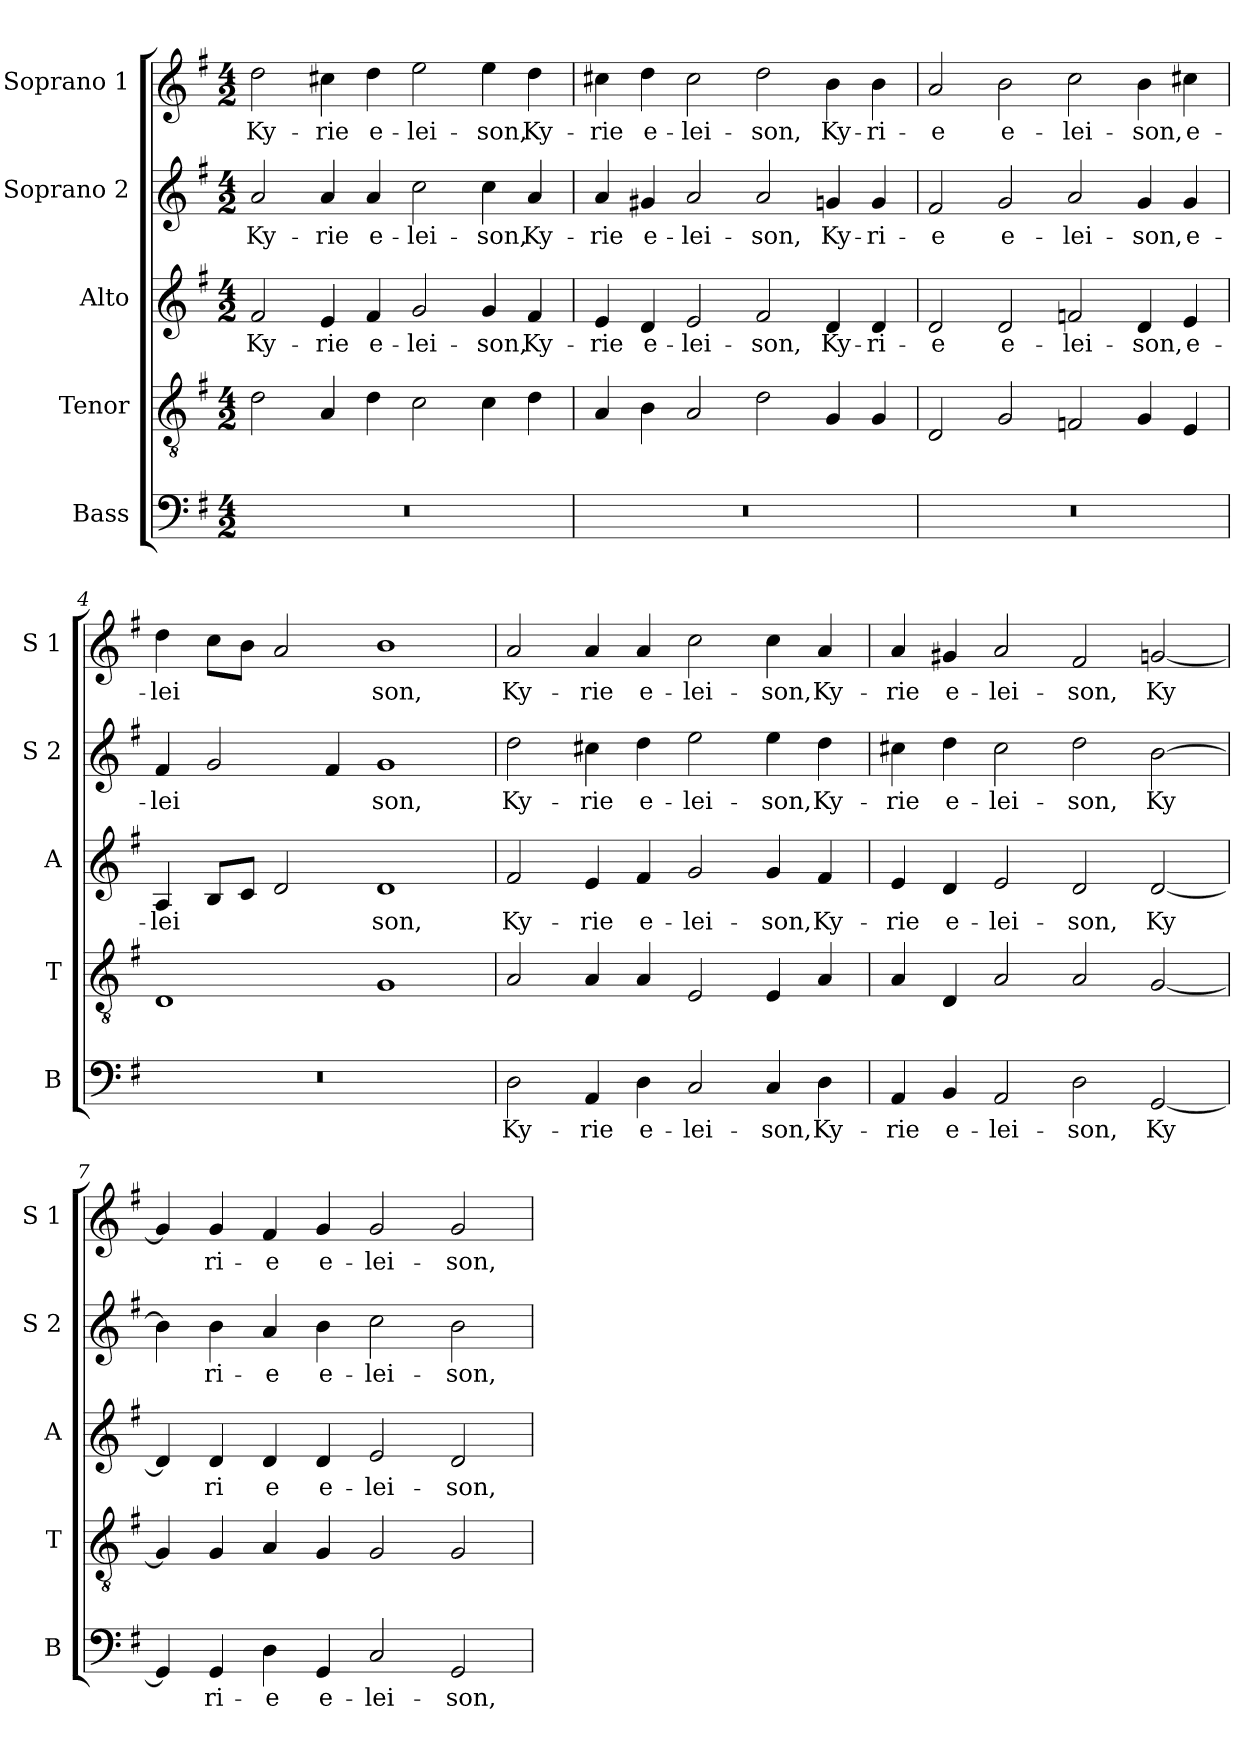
**kern	**text	**kern	**kern	**text	**kern	**text	**kern	**text
*part5	*part5	*part4	*part3	*part3	*part2	*part2	*part1	*part1
*staff5	*staff5	*staff4	*staff3	*staff3	*staff2	*staff2	*staff1	*staff1
*I"Bass	*	*I"Tenor	*I"Alto	*	*I"Soprano 2	*	*I"Soprano 1	*
*I'B	*	*I'T	*I'A	*	*I'S 2	*	*I'S 1	*
!!LO:PB:g=z
*stria5	*	*stria5	*stria5	*	*stria5	*	*stria5	*
*clefF4	*	*clefGv2	*clefG2	*	*clefG2	*	*clefG2	*
*k[f#]	*	*k[f#]	*k[f#]	*	*k[f#]	*	*k[f#]	*
*G:	*	*G:	*G:	*	*G:	*	*G:	*
*M4/2	*	*M4/2	*M4/2	*	*M4/2	*	*M4/2	*
=1	=1	=1	=1	=1	=1	=1	=1	=1
!	!	!	!	!LO:LY:b:cj	!	!LO:LY:a:cj	!	!LO:LY:b:cj
0r	.	2d\	2f#/	Ky-	2a/	Ky-	2dd\	Ky-
!	!	!	!	!LO:LY:b:cj	!	!LO:LY:a:cj	!	!LO:LY:b:cj
.	.	4A/	4e/	-rie	4a/	-rie	4cc#X\	-rie
!	!	!	!	!LO:LY:b:cj	!	!LO:LY:a:cj	!	!LO:LY:b:cj
.	.	4d\	4f#/	e-	4a/	e-	4dd\	e-
!	!	!	!	!LO:LY:b:cj	!	!LO:LY:a:cj	!	!LO:LY:b:cj
.	.	2c\	2g/	-lei-	2cc\	-lei-	2ee\	-lei-
!	!	!	!	!LO:LY:b:cj	!	!LO:LY:a:cj	!	!LO:LY:b:cj
.	.	4c\	4g/	-son,	4cc\	-son,	4ee\	-son,
!	!	!	!	!LO:LY:b:cj	!	!LO:LY:a:cj	!	!LO:LY:b:cj
.	.	4d\	4f#/	Ky-	4a/	Ky-	4dd\	Ky-
=2	=2	=2	=2	=2	=2	=2	=2	=2
!	!	!	!	!LO:LY:b:cj	!	!LO:LY:a:cj	!	!LO:LY:b:cj
0r	.	4A/	4e/	-rie	4a/	-rie	4cc#X\	-rie
!	!	!	!	!LO:LY:b:cj	!	!LO:LY:a:cj	!	!LO:LY:b:cj
.	.	4B\	4d/	e-	4g#X/	e-	4dd\	e-
!	!	!	!	!LO:LY:b:cj	!	!LO:LY:a:cj	!	!LO:LY:b:cj
.	.	2A/	2e/	-lei-	2a/	-lei-	2cc#\	-lei-
!	!	!	!	!LO:LY:b:cj	!	!LO:LY:a:cj	!	!LO:LY:b:cj
.	.	2d\	2f#/	-son,	2a/	-son,	2dd\	-son,
!	!	!	!	!LO:LY:b:cj	!	!LO:LY:a:cj	!	!LO:LY:b:cj
.	.	4G/	4d/	Ky-	4gn/	Ky-	4b\	Ky-
!	!	!	!	!LO:LY:b:cj	!	!LO:LY:a:cj	!	!LO:LY:b:cj
.	.	4G/	4d/	-ri-	4g/	-ri-	4b\	-ri-
=3	=3	=3	=3	=3	=3	=3	=3	=3
!	!	!	!	!LO:LY:b:cj	!	!LO:LY:a:cj	!	!LO:LY:b:cj
0r	.	2D/	2d/	-e	2f#/	-e	2a/	-e
!	!	!	!	!LO:LY:b:cj	!	!LO:LY:a:cj	!	!LO:LY:b:cj
.	.	2G/	2d/	e-	2g/	e-	2b\	e-
!	!	!	!	!LO:LY:b:cj	!	!LO:LY:a:cj	!	!LO:LY:b:cj
.	.	2Fn/	2fn/	-lei-	2a/	-lei-	2cc\	-lei-
!	!	!	!	!LO:LY:b:cj	!	!LO:LY:a:cj	!	!LO:LY:b:cj
.	.	4G/	4d/	-son,	4g/	-son,	4b\	-son,
!	!	!	!	!LO:LY:b:cj	!	!LO:LY:a:cj	!	!LO:LY:b:cj
.	.	4E/	4e/	e-	4g/	e-	4cc#X\	e-
!!LO:LB:g=z
=4	=4	=4	=4	=4	=4	=4	=4	=4
!	!	!	!	!LO:LY:b:cj	!	!LO:LY:a:cj	!	!LO:LY:b:cj
0r	.	1D	4A/	-lei-	4f#/	-lei-	4dd\	-lei-
!	!	!	!	!LO:LY:b:cj	!	!LO:LY:a:cj	!	!LO:LY:b:cj
.	.	.	8B/L	--	2g/	--	8cc\L	--
!	!	!	!	!LO:LY:b:cj	!	!	!	!LO:LY:b:cj
.	.	.	8c/J	--	.	.	8b\J	--
!	!	!	!	!LO:LY:b:cj	!	!	!	!LO:LY:b:cj
.	.	.	2d/	--	.	.	2a/	--
!	!	!	!	!	!	!LO:LY:a:cj	!	!
.	.	.	.	.	4f#/	--	.	.
!	!	!	!	!LO:LY:b:cj	!	!LO:LY:a:cj	!	!LO:LY:b:cj
.	.	1G	1d	-son,	1g	-son,	1b	-son,
=5	=5	=5	=5	=5	=5	=5	=5	=5
!	!LO:LY:b:cj	!	!	!LO:LY:b:cj	!	!LO:LY:a:cj	!	!LO:LY:b:cj
2D\	Ky-	2A/	2f#/	Ky-	2dd\	Ky-	2a/	Ky-
!	!LO:LY:b:cj	!	!	!LO:LY:b:cj	!	!LO:LY:a:cj	!	!LO:LY:b:cj
4AA/	-rie	4A/	4e/	-rie	4cc#X\	-rie	4a/	-rie
!	!LO:LY:b:cj	!	!	!LO:LY:b:cj	!	!LO:LY:a:cj	!	!LO:LY:b:cj
4D\	e-	4A/	4f#/	e-	4dd\	e-	4a/	e-
!	!LO:LY:b:cj	!	!	!LO:LY:b:cj	!	!LO:LY:a:cj	!	!LO:LY:b:cj
2C/	-lei-	2E/	2g/	-lei-	2ee\	-lei-	2cc\	-lei-
!	!LO:LY:b:cj	!	!	!LO:LY:b:cj	!	!LO:LY:a:cj	!	!LO:LY:b:cj
4C/	-son,	4E/	4g/	-son,	4ee\	-son,	4cc\	-son,
!	!LO:LY:b:cj	!	!	!LO:LY:b:cj	!	!LO:LY:a:cj	!	!LO:LY:b:cj
4D\	Ky-	4A/	4f#/	Ky-	4dd\	Ky-	4a/	Ky-
=6	=6	=6	=6	=6	=6	=6	=6	=6
!	!LO:LY:b:cj	!	!	!LO:LY:b:cj	!	!LO:LY:a:cj	!	!LO:LY:b:cj
4AA/	-rie	4A/	4e/	-rie	4cc#X\	-rie	4a/	-rie
!	!LO:LY:b:cj	!	!	!LO:LY:b:cj	!	!LO:LY:a:cj	!	!LO:LY:b:cj
4BB/	e-	4D/	4d/	e-	4dd\	e-	4g#X/	e-
!	!LO:LY:b:cj	!	!	!LO:LY:b:cj	!	!LO:LY:a:cj	!	!LO:LY:b:cj
2AA/	-lei-	2A/	2e/	-lei-	2cc#\	-lei-	2a/	-lei-
!	!LO:LY:b:cj	!	!	!LO:LY:b:cj	!	!LO:LY:a:cj	!	!LO:LY:b:cj
2D\	-son,	2A/	2d/	-son,	2dd\	-son,	2f#/	-son,
!	!LO:LY:b:cj	!	!	!LO:LY:b:cj	!	!LO:LY:a:cj	!	!LO:LY:b:cj
[>2GG/	Ky-	[>2G/	[>2d/	Ky-	[>2b\	Ky-	[>2gn/	Ky-
!!LO:PB:g=z
=7	=7	=7	=7	=7	=7	=7	=7	=7
!	!LO:LY:b:cj	!	!	!LO:LY:b:cj	!	!LO:LY:a:cj	!	!LO:LY:b:cj
4GG/]	--	4G/]	4d/]	--	4b\]	--	4g/]	--
!	!LO:LY:b:cj	!	!	!LO:LY:b:cj	!	!LO:LY:a:cj	!	!LO:LY:b:cj
4GG/	-ri-	4G/	4d/	-ri	4b\	-ri-	4g/	-ri-
!	!LO:LY:b:cj	!	!	!LO:LY:b:cj	!	!LO:LY:a:cj	!	!LO:LY:b:cj
4D\	-e	4A/	4d/	e	4a/	-e	4f#/	-e
!	!LO:LY:b:cj	!	!	!LO:LY:b:cj	!	!LO:LY:a:cj	!	!LO:LY:b:cj
4GG/	e-	4G/	4d/	e-	4b\	e-	4g/	e-
!	!LO:LY:b:cj	!	!	!LO:LY:b:cj	!	!LO:LY:a:cj	!	!LO:LY:b:cj
2C/	-lei-	2G/	2e/	-lei-	2cc\	-lei-	2g/	-lei-
!	!LO:LY:b:cj	!	!	!LO:LY:b:cj	!	!LO:LY:a:cj	!	!LO:LY:b:cj
2GG/	-son,	2G/	2d/	-son,	2b\	-son,	2g/	-son,
=	=	=	=	=	=	=	=	=
*-	*-	*-	*-	*-	*-	*-	*-	*-
